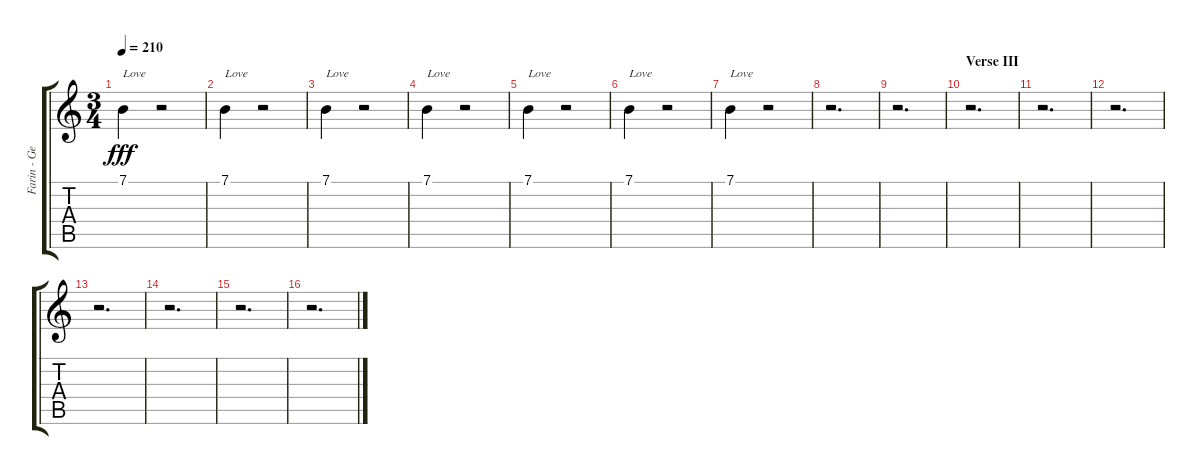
\track ("Farin - Gesang" "Farin - Ge") {instrument lead6voice}
\staff {score tabs}
\tuning (E4 B3 G3 D3 A2 E2) {hide}
\ts (3 4)
\tempo 210
\clef g2
\ks c
7.1.4{txt "Love" dy fff} r.2 |
7.1.4{txt "Love"} r.2 |
7.1.4{txt "Love"} r.2 |
7.1.4{txt "Love"} r.2 |
7.1.4{txt "Love"} r.2 |
7.1.4{txt "Love"} r.2 |
7.1.4{txt "Love"} r.2 |
r.2{d} |
r.2{d} |
\section ("" "Verse III")
r.2{d} |
r.2{d} |
r.2{d} |
r.2{d} |
r.2{d} |
r.2{d} |
r.2{d}
